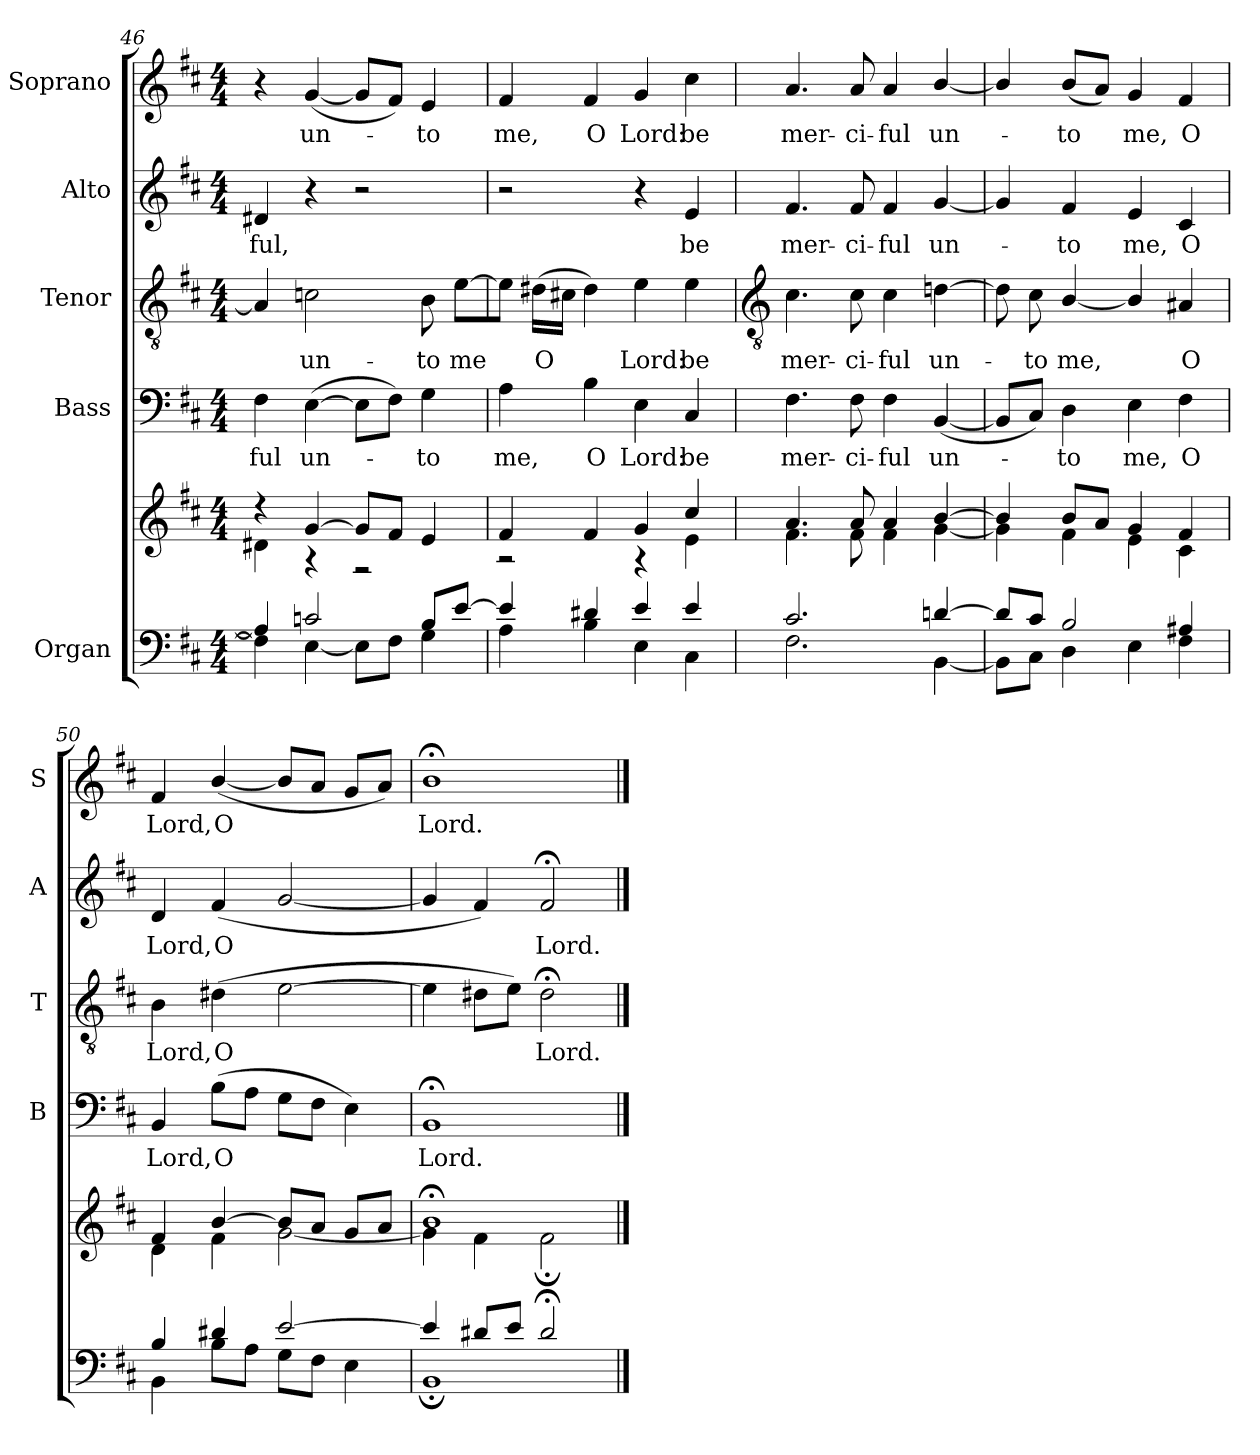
**kern	**kern	**kern	**text	**kern	**text	**kern	**text	**kern	**text
*part5	*part5	*part4	*part4	*part3	*part3	*part2	*part2	*part1	*part1
*staff6	*staff5	*staff4	*staff4	*staff3	*staff3	*staff2	*staff2	*staff1	*staff1
*I"Organ	*	*I"Bass	*	*I"Tenor	*	*I"Alto	*	*I"Soprano	*
*	*	*I'B	*	*I'T	*	*I'A	*	*I'S	*
*clefF4	*clefG2	*clefF4	*	*clefGv2	*	*clefG2	*	*clefG2	*
*k[f#c#]	*k[f#c#]	*k[f#c#]	*	*k[f#c#]	*	*k[f#c#]	*	*k[f#c#]	*
*D:	*D:	*D:	*	*D:	*	*D:	*	*D:	*
*M4/4	*M4/4	*M4/4	*	*M4/4	*	*M4/4	*	*M4/4	*
=46	=46	=46	=46	=46	=46	=46	=46	=46	=46
*^	*^	*	*	*	*	*	*	*	*
!	!	!	!	!	!LO:LY:b	!	!	!	!LO:LY:b	!	!
4A/]	4F#\]	4r	4d#X\	4F#	-ful	4A]	.	4d#X	-ful,	4r	.
!	!	!	!	!	!LO:LY:b	!	!LO:LY:b	!	!	!	!LO:LY:b
2cn/	[4E\	[4g/	4r	(>[4E	un-	2cn	un-	4r	.	(<[4g	un-
.	8E\L]	8g/L]	2r	8EL]	.	.	.	2r	.	8gL]	.
.	8F#\J	8f#/J	.	8F#J)	.	.	.	.	.	8f#J)	.
!	!	!	!	!	!LO:LY:b	!	!LO:LY:b	!	!	!	!LO:LY:b
8B/L	4G\	4e/	.	4G	to	8B	-to	.	.	4e	to
!	!	!	!	!	!	!	!LO:LY:b	!	!	!	!
[8e/J	.	.	.	.	.	[8eL	me	.	.	.	.
=47	=47	=47	=47	=47	=47	=47	=47	=47	=47	=47	=47
!	!	!	!	!	!LO:LY:b	!	!	!	!	!	!LO:LY:b
4e/]	4A\	4f#/	2r	4A	me,	8eJ]	.	2r	.	4f#	me,
!	!	!	!	!	!	!	!LO:LY:b	!	!	!	!
.	.	.	.	.	.	(>16d#XLL	O	.	.	.	.
.	.	.	.	.	.	16c#XJJ	.	.	.	.	.
!	!	!	!	!	!LO:LY:b	!	!	!	!	!	!LO:LY:b
4d#X/	4B\	4f#/	.	4B	O	4d#)	.	.	.	4f#	O
!	!	!	!	!	!LO:LY:b	!	!LO:LY:b	!	!	!	!LO:LY:b
4e/	4E\	4g/	4r	4E	Lord:	4e	Lord:	4r	.	4g	Lord:
!	!	!	!	!	!LO:LY:b	!	!LO:LY:b	!	!LO:LY:b	!	!LO:LY:b
4e/	4C#\	4cc#/	4e\	4C#	be	4e	be	4e	be	4cc#	be
!!LO:LB:g=z
=48	=48	=48	=48	=48	=48	=48	=48	=48	=48	=48	=48
*	*	*	*	*	*	*clefGv2	*	*	*	*	*
!	!	!	!	!	!LO:LY:b	!	!LO:LY:b	!	!LO:LY:b	!	!LO:LY:b
2.c#/	2.F#\	4.a/	4.f#\	4.F#	mer-	4.c#	mer-	4.f#	mer-	4.a	mer-
!	!	!	!	!	!LO:LY:b	!	!LO:LY:b	!	!LO:LY:b	!	!LO:LY:b
.	.	8a/	8f#\	8F#	-ci-	8c#	-ci-	8f#	-ci-	8a	-ci-
!	!	!	!	!	!LO:LY:b	!	!LO:LY:b	!	!LO:LY:b	!	!LO:LY:b
.	.	4a/	4f#\	4F#	-ful	4c#	-ful	4f#	-ful	4a	-ful
!	!	!	!	!	!LO:LY:b	!	!LO:LY:b	!	!LO:LY:b	!	!LO:LY:b
[4dn/	[4BB\	[4b/	[4g\	(<[4BB	un-	[4dn	un-	[4g	un-	[4b/	un-
=49	=49	=49	=49	=49	=49	=49	=49	=49	=49	=49	=49
8dn/L]	8BB\L]	4b/]	4g\]	8BBL]	.	8d]	.	4g]	.	4b/]	.
!	!	!	!	!	!	!	!LO:LY:b	!	!	!	!
8c#/J	8C#\J	.	.	8C#J)	.	8c#	to	.	.	.	.
!	!	!	!	!	!LO:LY:b	!	!LO:LY:b	!	!LO:LY:b	!	!LO:LY:b
2B/	4D\	8b/L	4f#\	4D	to	[4B/	me,	4f#	to	(<8bL	to
.	.	8a/J	.	.	.	.	.	.	.	8aJ)	.
!	!	!	!	!	!LO:LY:b	!	!	!	!LO:LY:b	!	!LO:LY:b
.	4E\	4g/	4e\	4E	me,	4B/]	.	4e	me,	4g	me,
!	!	!	!	!	!LO:LY:b	!	!LO:LY:b	!	!LO:LY:b	!	!LO:LY:b
4A#X/	4F#\	4f#/	4c#\	4F#	O	4A#X	O	4c#	O	4f#	O
=50	=50	=50	=50	=50	=50	=50	=50	=50	=50	=50	=50
!	!	!	!	!	!LO:LY:b	!	!LO:LY:b	!	!LO:LY:b	!	!LO:LY:b
4B/	4BB\	4f#/	4d\	4BB	Lord,	4B	Lord,	4d	Lord,	4f#	Lord,
!	!	!	!	!	!LO:LY:b	!	!LO:LY:b	!	!LO:LY:b	!	!LO:LY:b
4d#X/	8B\L	[4b/	4f#\	(>8BL	O	(>4d#X	O	(<4f#	O	(<[4b/	O
.	8A\J	.	.	8AJ	.	.	.	.	.	.	.
[2e/	8G\L	8b/L]	[2g\	8GL	.	[2e	.	[2g	.	8bL]	.
.	8F#\J	8a/J	.	8F#J	.	.	.	.	.	8aJ	.
.	4E\	8g/L	.	4E)	.	.	.	.	.	8gL	.
.	.	8a/J	.	.	.	.	.	.	.	8aJ)	.
=51	=51	=51	=51	=51	=51	=51	=51	=51	=51	=51	=51
!	!	!	!	!	!LO:LY:b	!	!	!	!	!	!LO:LY:b
4e/]	1BB;\	1b;</	4g\]	1BB;<	Lord.	4e]	.	4g]	.	1b;<	Lord.
8d#X/L	.	.	4f#\	.	.	8d#XL	.	4f#)	.	.	.
8e/J	.	.	.	.	.	8eJ)	.	.	.	.	.
!	!	!	!	!	!	!	!LO:LY:b	!	!LO:LY:b	!	!
2d#;</	.	.	2f#;\	.	.	2d#;<	Lord.	2f#;<	Lord.	.	.
*v	*v	*	*	*	*	*	*	*	*	*	*
*	*v	*v	*	*	*	*	*	*	*	*
==	==	==	==	==	==	==	==	==	==
*-	*-	*-	*-	*-	*-	*-	*-	*-	*-
